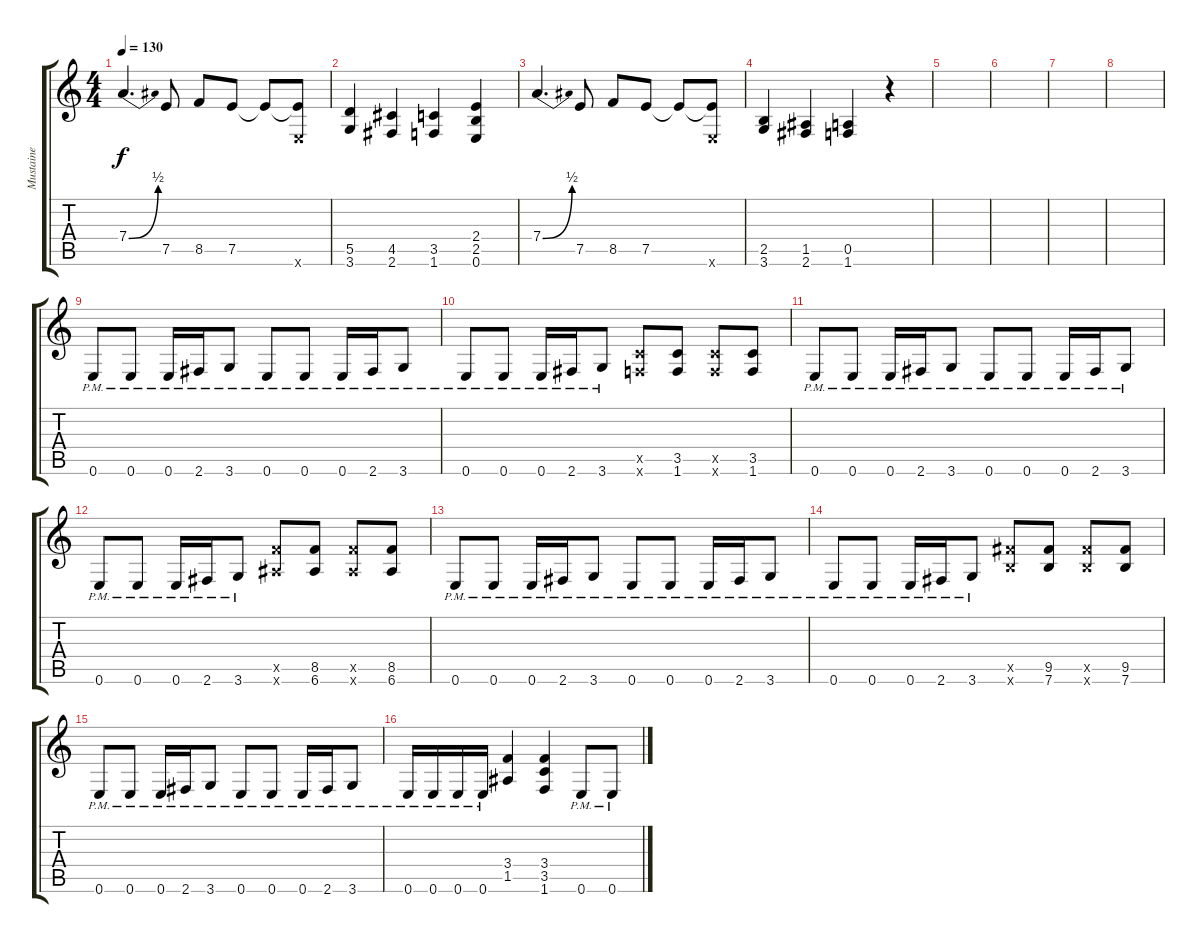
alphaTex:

\track ("Mustaine" "Mustaine") {instrument distortionguitar}
\staff {score tabs}
\tuning (E4 B3 G3 D3 A2 E2) {hide}
\ts (4 4)
\tempo 130
\clef g2
\ks c
7.4{be (bend 0 0 60 2)}.4{d dy f} 7.5.8 8.5.8 7.5.8 7.5{t}.8 (7.5{t} 0.6{x}).8 |
(5.5 3.6).4 (4.5 2.6).4 (3.5 1.6).4 (2.4 2.5 0.6).4 |
7.4{be (bend 0 0 60 2)}.4{d} 7.5.8 8.5.8 7.5.8 7.5{t}.8 (7.5{t} 0.6{x}).8 |
(2.5 3.6).4 (1.5 2.6).4 (0.5 1.6).4 r.4 |
|
|
|
|
0.6{pm}.8 0.6{pm}.8 0.6{pm}.16 2.6{pm}.16 3.6{pm}.8 0.6{pm}.8 0.6{pm}.8 0.6{pm}.16 2.6{pm}.16 3.6{pm}.8 |
0.6{pm}.8 0.6{pm}.8 0.6{pm}.16 2.6{pm}.16 3.6{pm}.8 (3.5{x} 1.6{x}).8 (3.5 1.6).8 (3.5{x} 1.6{x}).8 (3.5 1.6).8 |
0.6{pm}.8 0.6{pm}.8 0.6{pm}.16 2.6{pm}.16 3.6{pm}.8 0.6{pm}.8 0.6{pm}.8 0.6{pm}.16 2.6{pm}.16 3.6{pm}.8 |
0.6{pm}.8 0.6{pm}.8 0.6{pm}.16 2.6{pm}.16 3.6{pm}.8 (8.5{x} 6.6{x}).8 (8.5 6.6).8 (8.5{x} 6.6{x}).8 (8.5 6.6).8 |
0.6{pm}.8 0.6{pm}.8 0.6{pm}.16 2.6{pm}.16 3.6{pm}.8 0.6{pm}.8 0.6{pm}.8 0.6{pm}.16 2.6{pm}.16 3.6{pm}.8 |
0.6{pm}.8 0.6{pm}.8 0.6{pm}.16 2.6{pm}.16 3.6{pm}.8 (9.5{x} 7.6{x}).8 (9.5 7.6).8 (9.5{x} 7.6{x}).8 (9.5 7.6).8 |
0.6{pm}.8 0.6{pm}.8 0.6{pm}.16 2.6{pm}.16 3.6{pm}.8 0.6{pm}.8 0.6{pm}.8 0.6{pm}.16 2.6{pm}.16 3.6{pm}.8 |
0.6{pm}.16 0.6{pm}.16 0.6{pm}.16 0.6{pm}.16 (3.4 1.5).4 (3.4 3.5 1.6).4 0.6{pm}.8 0.6{pm}.8
